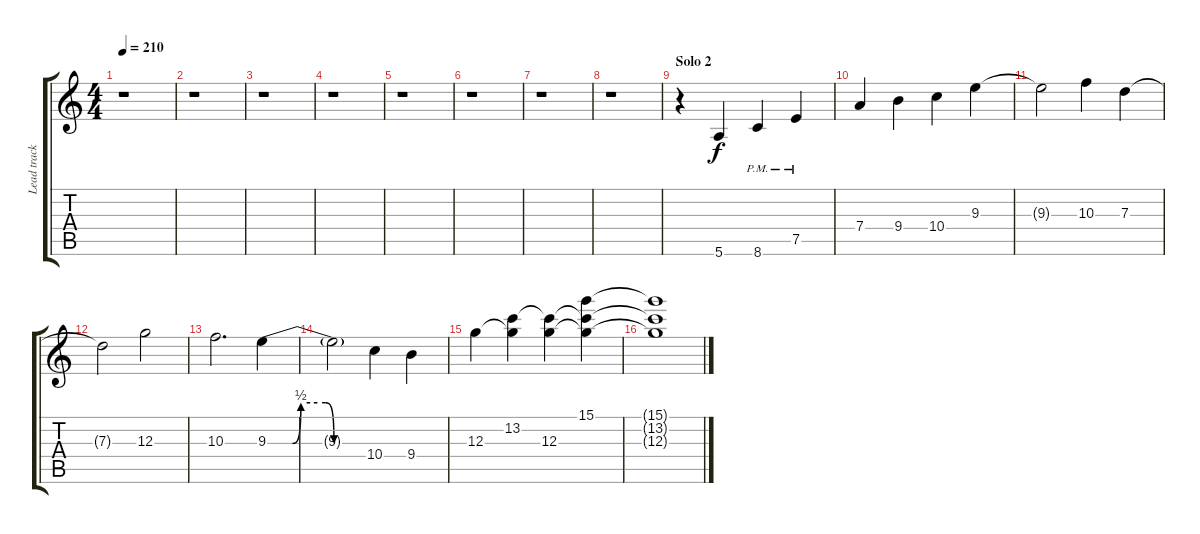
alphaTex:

\track ("Lead track L" "Lead track") {instrument overdrivenguitar}
\staff {score tabs}
\tuning (E4 B3 G3 D3 A2 E2) {hide}
\ts (4 4)
\tempo 210
\clef g2
\ks c
r.1{dy f} |
r.1 |
r.1 |
r.1 |
r.1 |
r.1 |
r.1 |
r.1 |
\section ("" "Solo 2")
r.4 5.6.4 8.6{pm}.4 7.5{pm}.4 |
7.4.4 9.4.4 10.4.4 9.3.4 |
9.3{t}.2 10.3.4 7.3.4 |
7.3{t}.2 12.3.2 |
10.3.2{d} 9.3{be (custom 0 0 15 0 20 2 30 2 35 2 40 0 45 0 60 0)}.4 |
9.3{t}.2 10.4.4 9.4.4 |
12.3.4 (13.2 12.3{t}).4 (13.2{t} 12.3).4 (15.1 13.2{t} 12.3{t}).4 |
(15.1{t} 13.2{t} 12.3{t}).1
